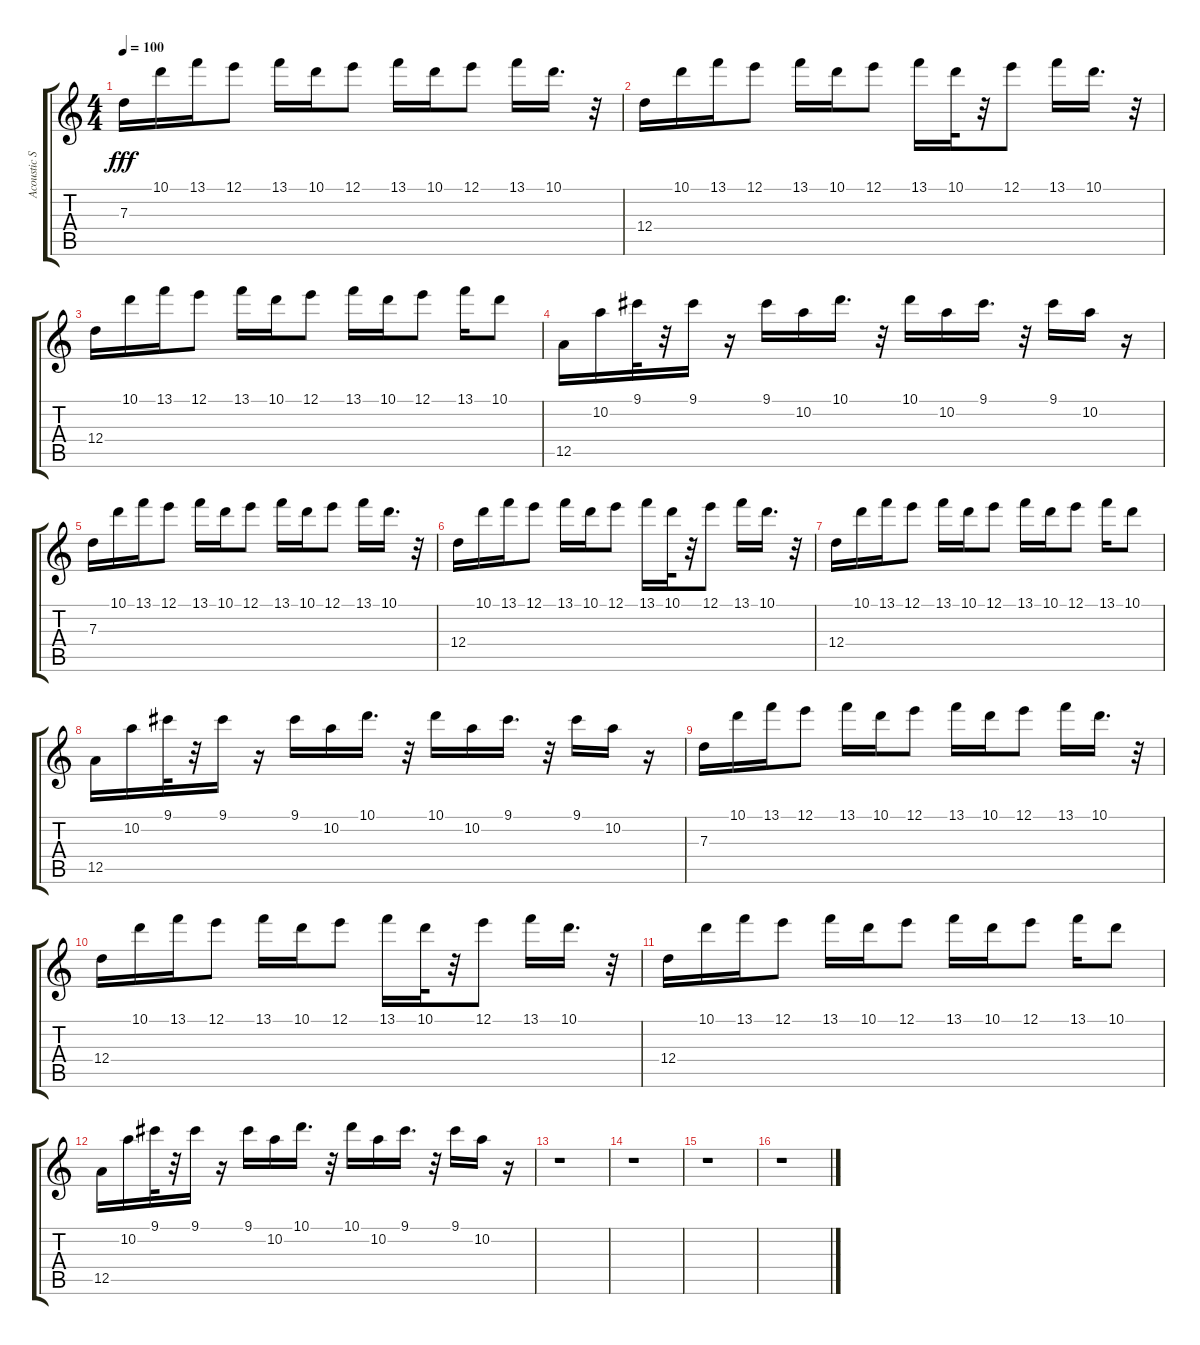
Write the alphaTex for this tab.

\track ("Acoustic Steel (right)" "Acoustic S") {instrument acousticguitarsteel}
\staff {score tabs}
\tuning (E4 B3 G3 D3 A2 E2) {hide}
\ts (4 4)
\tempo 100
\clef g2
\ks c
7.3.16{dy fff} 10.1.16 13.1.16 12.1.8 13.1.16 10.1.16 12.1.8 13.1.16 10.1.16 12.1.8 13.1.16 10.1.16{d} r.32 |
12.4.16 10.1.16 13.1.16 12.1.8 13.1.16 10.1.16 12.1.8 13.1.16 10.1.32 r.32 12.1.8 13.1.16 10.1.16{d} r.32 |
12.4.16 10.1.16 13.1.16 12.1.8 13.1.16 10.1.16 12.1.8 13.1.16 10.1.16 12.1.8 13.1.16 10.1.8 |
12.5.16 10.2.16 9.1.32 r.32 9.1.16 r.16 9.1.16 10.2.16 10.1.16{d} r.32 10.1.16 10.2.16 9.1.16{d} r.32 9.1.16 10.2.16 r.16 |
7.3.16 10.1.16 13.1.16 12.1.8 13.1.16 10.1.16 12.1.8 13.1.16 10.1.16 12.1.8 13.1.16 10.1.16{d} r.32 |
12.4.16 10.1.16 13.1.16 12.1.8 13.1.16 10.1.16 12.1.8 13.1.16 10.1.32 r.32 12.1.8 13.1.16 10.1.16{d} r.32 |
12.4.16 10.1.16 13.1.16 12.1.8 13.1.16 10.1.16 12.1.8 13.1.16 10.1.16 12.1.8 13.1.16 10.1.8 |
12.5.16 10.2.16 9.1.32 r.32 9.1.16 r.16 9.1.16 10.2.16 10.1.16{d} r.32 10.1.16 10.2.16 9.1.16{d} r.32 9.1.16 10.2.16 r.16 |
7.3.16 10.1.16 13.1.16 12.1.8 13.1.16 10.1.16 12.1.8 13.1.16 10.1.16 12.1.8 13.1.16 10.1.16{d} r.32 |
12.4.16 10.1.16 13.1.16 12.1.8 13.1.16 10.1.16 12.1.8 13.1.16 10.1.32 r.32 12.1.8 13.1.16 10.1.16{d} r.32 |
12.4.16 10.1.16 13.1.16 12.1.8 13.1.16 10.1.16 12.1.8 13.1.16 10.1.16 12.1.8 13.1.16 10.1.8 |
12.5.16 10.2.16 9.1.32 r.32 9.1.16 r.16 9.1.16 10.2.16 10.1.16{d} r.32 10.1.16 10.2.16 9.1.16{d} r.32 9.1.16 10.2.16 r.16 |
r.1 |
r.1 |
r.1 |
r.1
